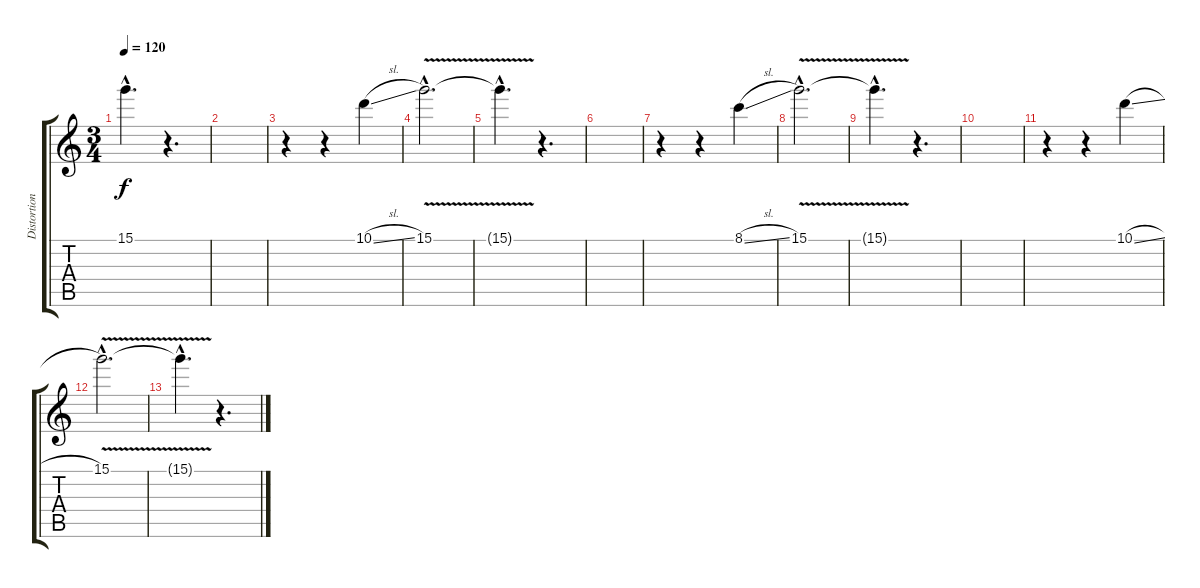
\track ("Distortion guitar" "Distortion") {instrument distortionguitar}
\staff {score tabs}
\tuning (E4 B3 G3 D3 A2 E2) {hide}
\ts (3 4)
\tempo 120
\clef g2
\ks c
15.1{hac t}.4{d dy f} r.4{d} |
|
r.4 r.4 10.1{sl}.4 |
15.1{v hac}.2{d} |
15.1{hac t}.4{d} r.4{d} |
|
r.4 r.4 8.1{sl}.4 |
15.1{v hac}.2{d} |
15.1{hac t}.4{d} r.4{d} |
|
r.4 r.4 10.1{sl}.4 |
15.1{v hac}.2{d} |
15.1{hac t}.4{d} r.4{d}
